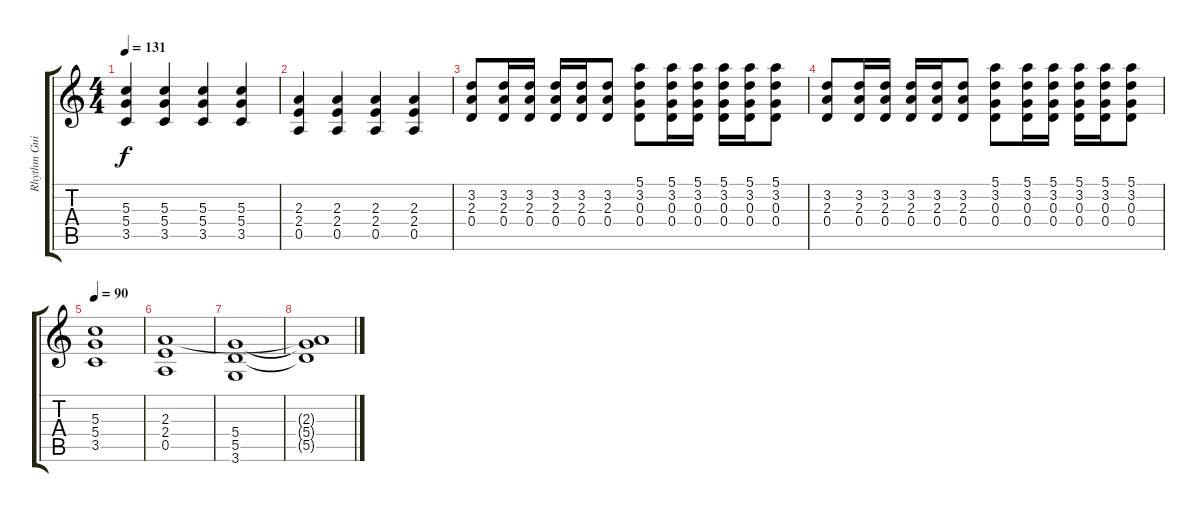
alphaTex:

\track ("Rhythm Guitar" "Rhythm Gui") {instrument distortionguitar}
\staff {score tabs}
\tuning (E4 B3 G3 D3 A2 E2) {hide}
\ts (4 4)
\tempo 131
\clef g2
\ks c
(5.3 5.4 3.5).4{dy f} (5.3 5.4 3.5).4 (5.3 5.4 3.5).4 (5.3 5.4 3.5).4 |
(2.3 2.4 0.5).4 (2.3 2.4 0.5).4 (2.3 2.4 0.5).4 (2.3 2.4 0.5).4 |
(3.2 2.3 0.4).8 (3.2 2.3 0.4).16 (3.2 2.3 0.4).16 (3.2 2.3 0.4).16 (3.2 2.3 0.4).16 (3.2 2.3 0.4).8 (5.1 3.2 0.3 0.4).8 (5.1 3.2 0.3 0.4).16 (5.1 3.2 0.3 0.4).16 (5.1 3.2 0.3 0.4).16 (5.1 3.2 0.3 0.4).16 (5.1 3.2 0.3 0.4).8 |
(3.2 2.3 0.4).8 (3.2 2.3 0.4).16 (3.2 2.3 0.4).16 (3.2 2.3 0.4).16 (3.2 2.3 0.4).16 (3.2 2.3 0.4).8 (5.1 3.2 0.3 0.4).8 (5.1 3.2 0.3 0.4).16 (5.1 3.2 0.3 0.4).16 (5.1 3.2 0.3 0.4).16 (5.1 3.2 0.3 0.4).16 (5.1 3.2 0.3 0.4).8 |
\tempo 90
(5.3 5.4 3.5).1 |
(2.3 2.4 0.5).1 |
(5.4 5.5 3.6).1 |
(2.3{t} 5.4{t} 5.5{t}).1
